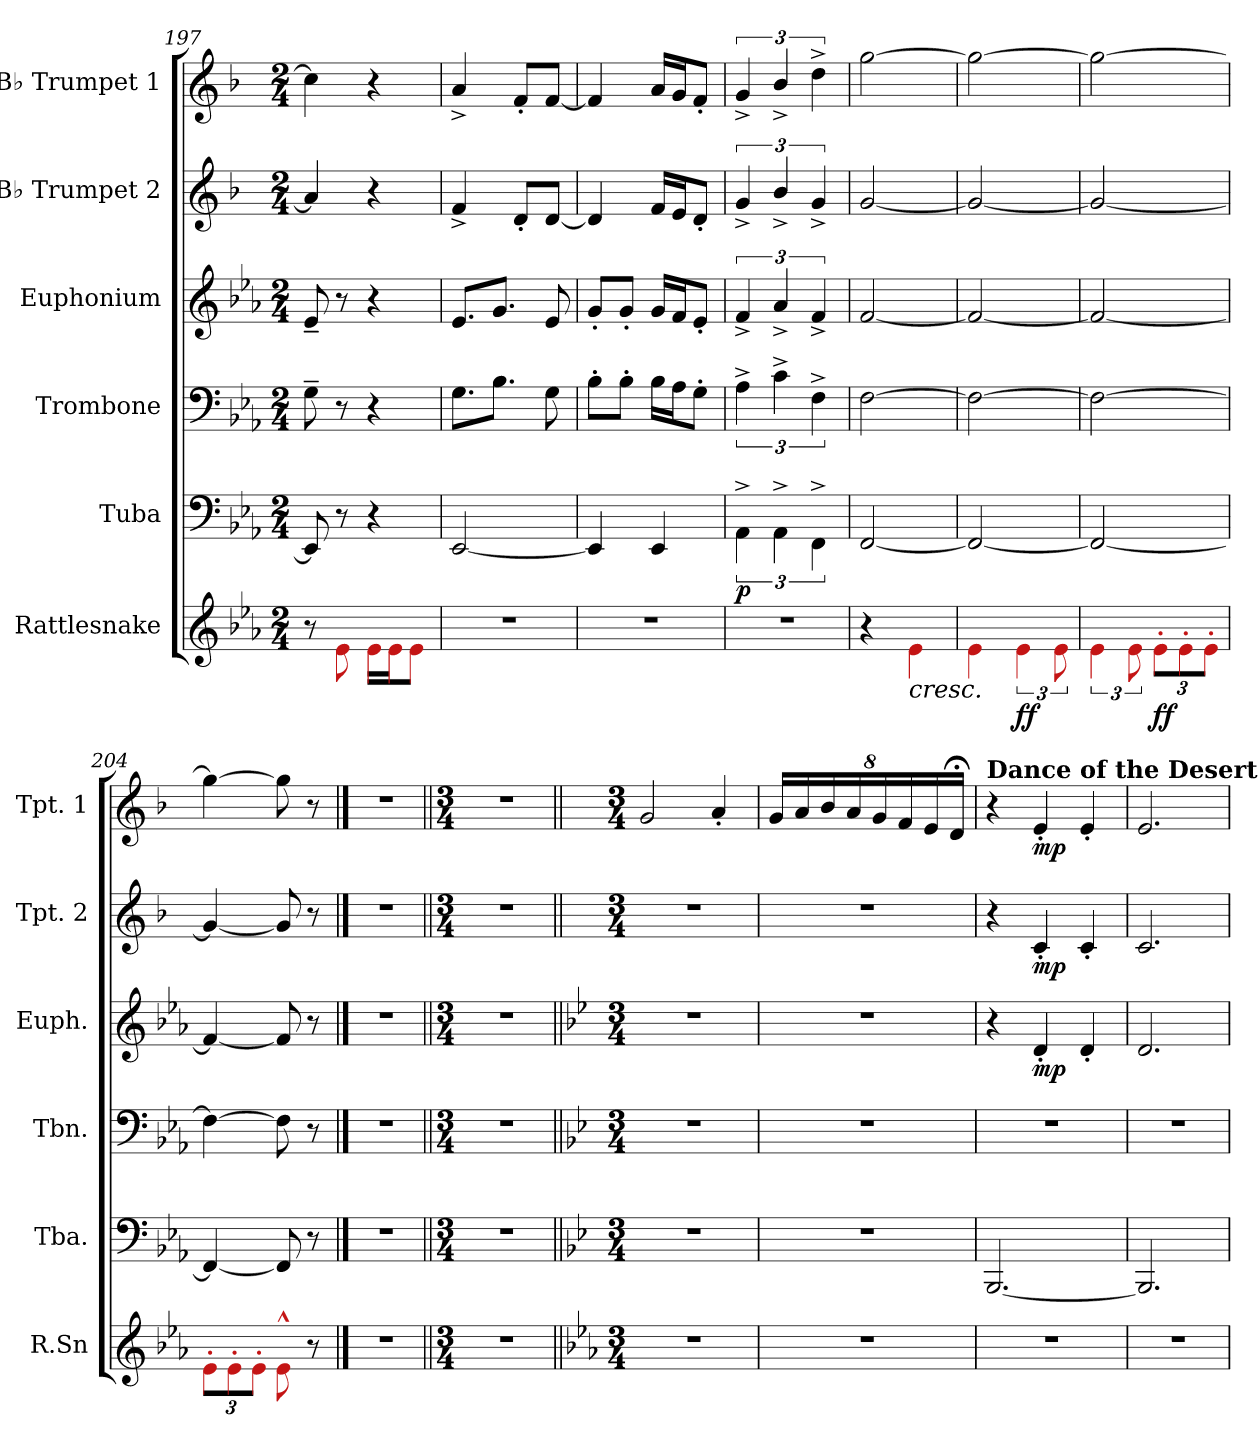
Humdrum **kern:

**kern	**dynam	**kern	**dynam	**kern	**kern	**dynam	**kern	**dynam	**kern	**dynam
*part6	*part6	*part5	*part5	*part4	*part3	*part3	*part2	*part2	*part1	*part1
*staff6	*staff6	*staff5	*staff5	*staff4	*staff3	*staff3	*staff2	*staff2	*staff1	*staff1
*I"Rattlesnake	*	*I"Tuba	*	*I"Trombone	*I"Euphonium	*	*I"B♭ Trumpet 2	*	*I"B♭ Trumpet 1	*
*I'R.Sn	*	*I'Tba.	*	*I'Tbn.	*I'Euph.	*	*I'Tpt. 2	*	*I'Tpt. 1	*
*clefG2	*	*clefF4	*	*clefF4	*clefG2	*	*clefG2	*	*clefG2	*
*	*	*	*	*	*ITrd7c12	*	*ITrd1c2	*	*ITrd1c2	*
*k[b-e-a-]	*	*k[b-e-a-]	*	*k[b-e-a-]	*k[b-e-a-]	*	*k[b-e-a-]	*	*k[b-e-a-]	*
*M2/4	*	*M2/4	*	*M2/4	*M2/4	*	*M2/4	*	*M2/4	*
=197	=197	=197	=197	=197	=197	=197	=197	=197	=197	=197
8r	.	8EE-/]	.	8G~\	8E-~/	.	4g/]	.	4b-\]	.
8Re\	.	8r	.	8r	8r	.	.	.	.	.
16Re\LL	.	4r	.	4r	4r	.	4r	.	4r	.
16Re\J	.	.	.	.	.	.	.	.	.	.
8Re\J	.	.	.	.	.	.	.	.	.	.
=198	=198	=198	=198	=198	=198	=198	=198	=198	=198	=198
2r	.	[2EE-/	.	8.G\L	8.E-/L	.	4e-^/	.	4g^/	.
.	.	.	.	8.B-\J	8.G/J	.	.	.	.	.
.	.	.	.	.	.	.	8c'/L	.	8e-'/L	.
.	.	.	.	8G\	8E-/	.	[8c/J	.	[8e-/J	.
!!LO:PB:g=z
=199	=199	=199	=199	=199	=199	=199	=199	=199	=199	=199
2r	.	4EE-/]	.	8B-'\L	8G'/L	.	4c/]	.	4e-/]	.
.	.	.	.	8B-'\J	8G'/J	.	.	.	.	.
.	.	4EE-/	.	16B-\LL	16G/LL	.	16e-/LL	.	16g/LL	.
.	.	.	.	16A-\J	16F/J	.	16d/J	.	16f/J	.
.	.	.	.	8G'\J	8E-'/J	.	8c'/J	.	8e-'/J	.
=200	=200	=200	=200	=200	=200	=200	=200	=200	=200	=200
!	!	!	!LO:DY:b	!	!	!	!	!	!	!
2r	.	6AA-^\	p	6A-^\	6F^/	.	6f^/	.	6f^/	.
.	.	6AA-^\	.	6c^\	6A-^/	.	6a-^/	.	6a-^/	.
.	.	6FF^\	.	6F^\	6F^/	.	6f^/	.	6cc^\	.
=201	=201	=201	=201	=201	=201	=201	=201	=201	=201	=201
4r	.	[2FF/	.	[2F\	[2F/	.	[2f/	.	[2ff\	.
!	!LO:HP:b	!	!	!	!	!	!	!	!	!
4Re\	<	.	.	.	.	.	.	.	.	.
=202	=202	=202	=202	=202	=202	=202	=202	=202	=202	=202
4Re\	.	2FF/_	.	2F\_	2F/_	.	2f/_	.	2ff\_	.
!	!LO:DY:b	!	!	!	!	!	!	!	!	!
6Re\	ff	.	.	.	.	.	.	.	.	.
12Re\	.	.	.	.	.	.	.	.	.	.
=203	=203	=203	=203	=203	=203	=203	=203	=203	=203	=203
6Re\	.	2FF/_	.	2F\_	2F/_	.	2f/_	.	2ff\_	.
12Re\	.	.	.	.	.	.	.	.	.	.
*Xbrackettup	*	*	*	*	*	*	*	*	*	*
!	!LO:DY:b	!	!	!	!	!	!	!	!	!
12Re'\L	ff	.	.	.	.	.	.	.	.	.
12Re'\	.	.	.	.	.	.	.	.	.	.
12Re'\J	.	.	.	.	.	.	.	.	.	.
=204	=204	=204	=204	=204	=204	=204	=204	=204	=204	=204
12Re'\L	.	4FF/_	.	4F\_	4F/_	.	4f/_	.	4ff\_	.
12Re'\	.	.	.	.	.	.	.	.	.	.
12Re'\J	.	.	.	.	.	.	.	.	.	.
8Re^^\	.	8FF/]	.	8F\]	8F/]	.	8f/]	.	8ff\]	.
8r	[	8r	.	8r	8r	.	8r	.	8r	.
==205	==205	==205	==205	==205	==205	==205	==205	==205	==205	==205
2r	.	2r	.	2r	2r	.	2r	.	2r	.
=206||	=206||	=206||	=206||	=206||	=206||	=206||	=206||	=206||	=206||	=206||
*M3/4	*	*M3/4	*	*M3/4	*M3/4	*	*M3/4	*	*M3/4	*
2.r	.	2.r	.	2.r	2.r	.	2.r	.	2.r	.
!!LO:LB:g=z
=207||	=207||	=207||	=207||	=207||	=207||	=207||	=207||	=207||	=207||	=207||
*	*	*k[b-e-]	*	*k[b-e-]	*k[b-e-]	*	*k[b-e-]	*	*k[b-e-]	*
*M3/4	*	*M3/4	*	*M3/4	*M3/4	*	*M3/4	*	*M3/4	*
*	*	*	*	*	*	*	*	*	*MM160	*
2.r	.	2.r	.	2.r	2.r	.	2.r	.	2f/	.
.	.	.	.	.	.	.	.	.	4g'/	.
=208	=208	=208	=208	=208	=208	=208	=208	=208	=208	=208
*	*	*	*	*	*	*	*	*	*Xbrackettup	*
2.r	.	2.r	.	2.r	2.r	.	2.r	.	32%3f/L	.
.	.	.	.	.	.	.	.	.	32%3g/	.
.	.	.	.	.	.	.	.	.	32%3a/	.
.	.	.	.	.	.	.	.	.	32%3g/	.
.	.	.	.	.	.	.	.	.	32%3f/	.
.	.	.	.	.	.	.	.	.	32%3e-/	.
.	.	.	.	.	.	.	.	.	32%3d/	.
.	.	.	.	.	.	.	.	.	32%3c;</J	.
=209	=209	=209	=209	=209	=209	=209	=209	=209	=209	=209
!	!	!	!	!	!	!	!	!	!LO:TX:a:B:t=Dance of the Desert Sand Fairy; End of the Journey	!
2.r	.	[2.BBB-/	.	2.r	4r	.	4r	.	4r	.
!	!	!	!	!	!	!LO:DY:b	!	!LO:DY:b	!	!LO:DY:b
.	.	.	.	.	4D'/	mp	4B-'/	mp	4d'/	mp
.	.	.	.	.	4D'/	.	4B-'/	.	4d'/	.
=210	=210	=210	=210	=210	=210	=210	=210	=210	=210	=210
2.r	.	2.BBB-/]	.	2.r	2.D/	.	2.B-/	.	2.d/	.
=	=	=	=	=	=	=	=	=	=	=
*-	*-	*-	*-	*-	*-	*-	*-	*-	*-	*-
